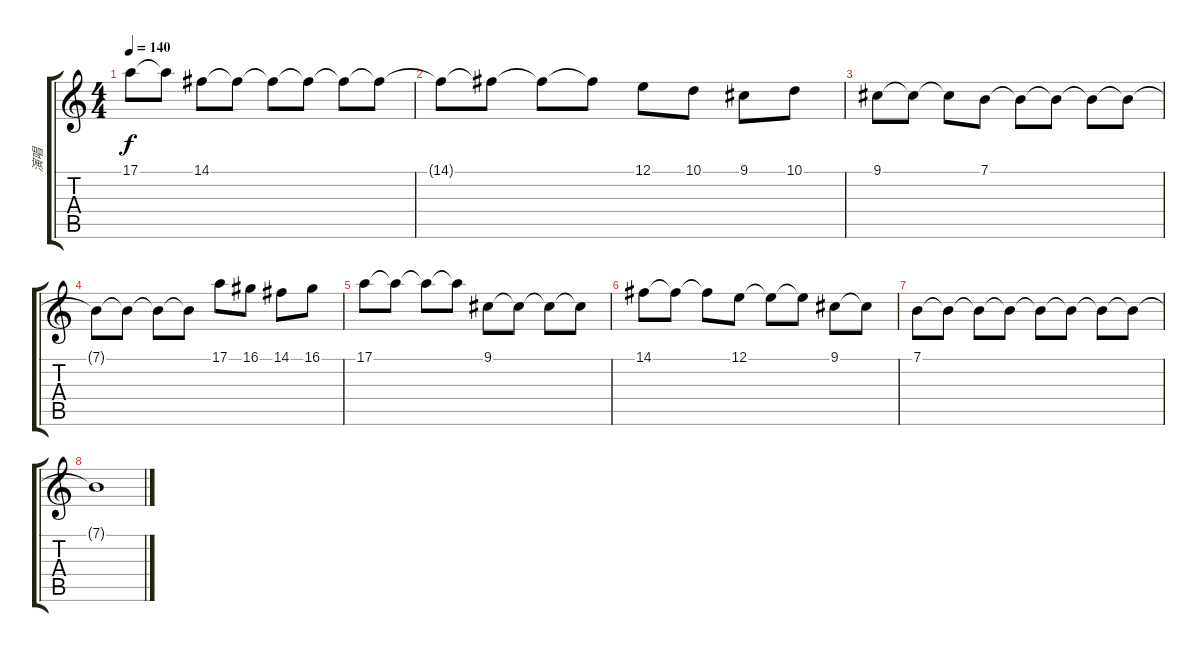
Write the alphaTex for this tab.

\track ("演唱" "演唱") {instrument ocarina}
\staff {score tabs}
\tuning (E4 B3 G3 D3 A2 E2) {hide}
\ts (4 4)
\tempo 140
\clef g2
\ks c
17.1.8{dy f} 17.1{t}.8 14.1.8 14.1{t}.8 14.1{t}.8 14.1{t}.8 14.1{t}.8 14.1{t}.8 |
14.1{t}.8 14.1{t}.8 14.1{t}.8 14.1{t}.8 12.1.8 10.1.8 9.1.8 10.1.8 |
9.1.8 9.1{t}.8 9.1{t}.8 7.1.8 7.1{t}.8 7.1{t}.8 7.1{t}.8 7.1{t}.8 |
7.1{t}.8 7.1{t}.8 7.1{t}.8 7.1{t}.8 17.1.8 16.1.8 14.1.8 16.1.8 |
17.1.8 17.1{t}.8 17.1{t}.8 17.1{t}.8 9.1.8 9.1{t}.8 9.1{t}.8 9.1{t}.8 |
14.1.8 14.1{t}.8 14.1{t}.8 12.1.8 12.1{t}.8 12.1{t}.8 9.1.8 9.1{t}.8 |
7.1.8 7.1{t}.8 7.1{t}.8 7.1{t}.8 7.1{t}.8 7.1{t}.8 7.1{t}.8 7.1{t}.8 |
7.1{t}.1
